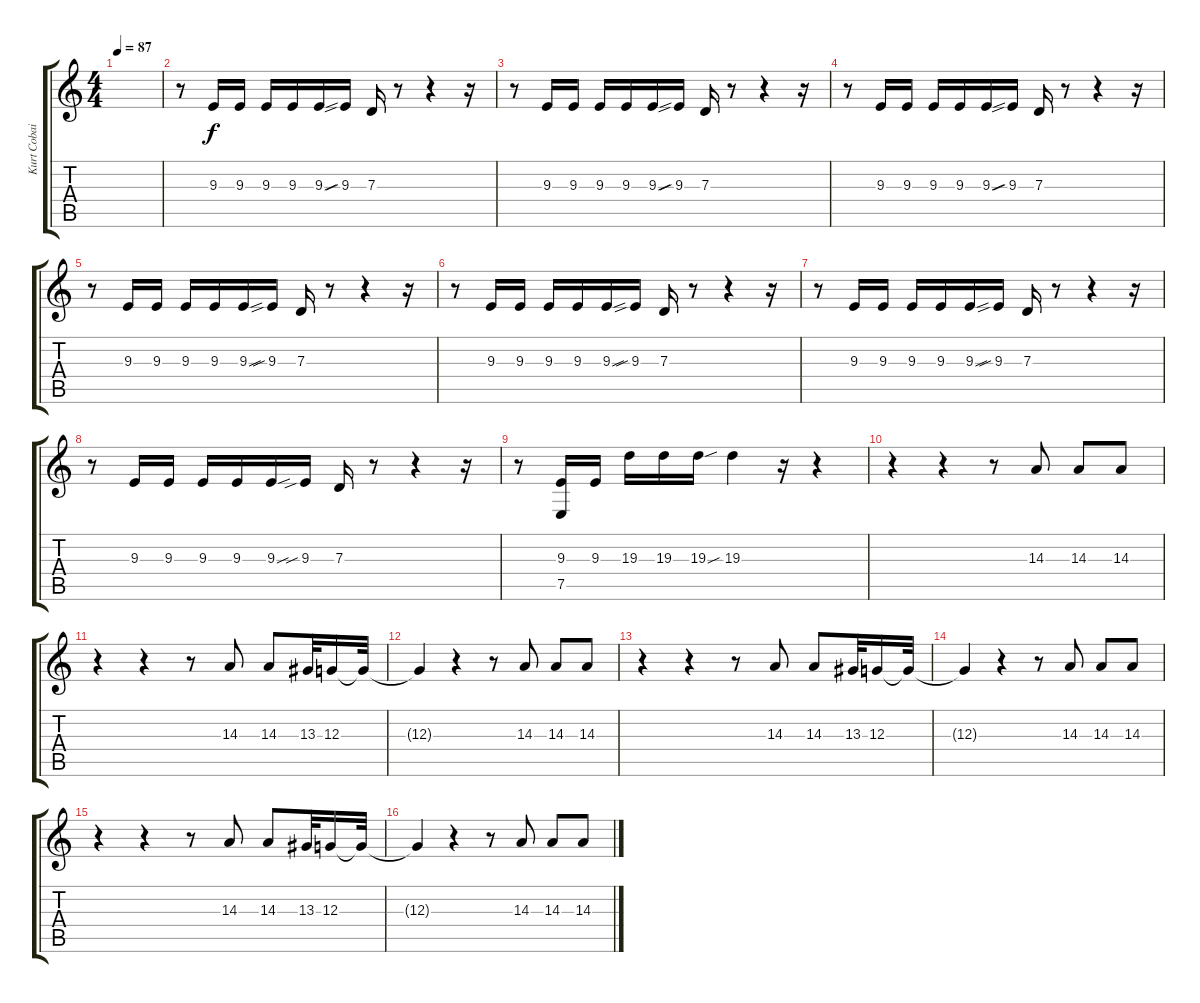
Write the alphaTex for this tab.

\track ("Kurt Cobain - Vox" "Kurt Cobai") {instrument baritonesax}
\staff {score tabs}
\tuning (E4 B3 G3 D3 A2 E2) {hide}
\ts (4 4)
\tempo 87
\clef g2
\ks c
|
r.8 9.3.16 9.3.16 9.3.16 9.3.16 9.3{sou}.16 9.3{sib}.16 7.3.16 r.8 r.4 r.16 |
r.8 9.3.16 9.3.16 9.3.16 9.3.16 9.3{sou}.16 9.3{sib}.16 7.3.16 r.8 r.4 r.16 |
r.8 9.3.16 9.3.16 9.3.16 9.3.16 9.3{sou}.16 9.3{sib}.16 7.3.16 r.8 r.4 r.16 |
r.8 9.3.16 9.3.16 9.3.16 9.3.16 9.3{sou}.16 9.3{sib}.16 7.3.16 r.8 r.4 r.16 |
r.8 9.3.16 9.3.16 9.3.16 9.3.16 9.3{sou}.16 9.3{sib}.16 7.3.16 r.8 r.4 r.16 |
r.8 9.3.16 9.3.16 9.3.16 9.3.16 9.3{sou}.16 9.3{sib}.16 7.3.16 r.8 r.4 r.16 |
r.8 9.3.16 9.3.16 9.3.16 9.3.16 9.3{sou}.16 9.3{sib}.16 7.3.16 r.8 r.4 r.16 |
r.8 (9.3 7.5).16 9.3.16 19.3.16 19.3.16 19.3{sou}.16 19.3.4 r.16 r.4 |
r.4 r.4 r.8 14.3.8 14.3.8 14.3.8 |
r.4 r.4 r.8 14.3.8 14.3.8 13.3.32 12.3.16 12.3{t}.32 |
12.3{t}.4 r.4 r.8 14.3.8 14.3.8 14.3.8 |
r.4 r.4 r.8 14.3.8 14.3.8 13.3.32 12.3.16 12.3{t}.32 |
12.3{t}.4 r.4 r.8 14.3.8 14.3.8 14.3.8 |
r.4 r.4 r.8 14.3.8 14.3.8 13.3.32 12.3.16 12.3{t}.32 |
12.3{t}.4 r.4 r.8 14.3.8 14.3.8 14.3.8
